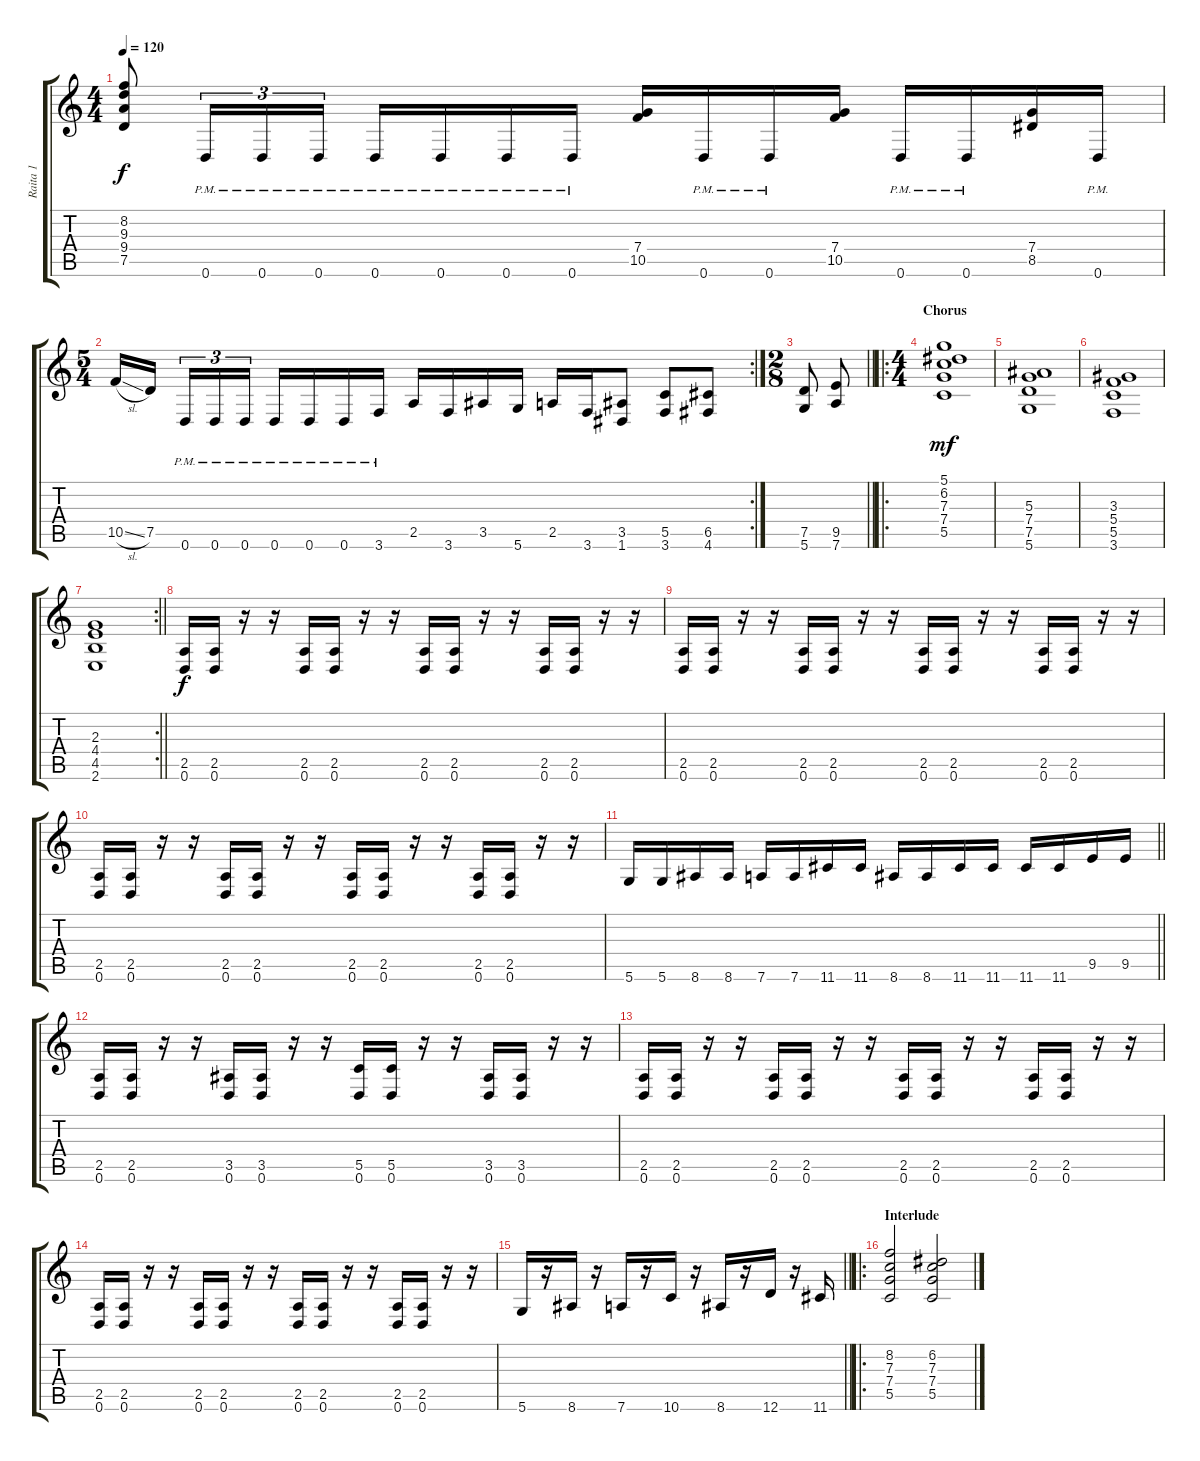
\track ("Raita 1" "Raita 1") {instrument distortionguitar}
\staff {score tabs}
\tuning (D4 A3 F3 C3 G2 D2) {hide}
\ts (4 4)
\tempo 120
\clef g2
\ks c
(8.2 9.3 9.4 7.5).8{dy f} 0.6{pm}.16{tu (3 2)} 0.6{pm}.16{tu (3 2)} 0.6{pm}.16{tu (3 2)} 0.6{pm}.16 0.6{pm}.16 0.6{pm}.16 0.6{pm}.16 (7.4 10.5).16 0.6{pm}.16 0.6{pm}.16 (7.4 10.5).16 0.6{pm}.16 0.6{pm}.16 (7.4 8.5).16 0.6{pm}.16 |
\rc 2
\ts (5 4)
10.5{sl}.16 7.5.16{beam splitsecondary} 0.6{pm}.16{tu (3 2)} 0.6{pm}.16{tu (3 2)} 0.6{pm}.16{tu (3 2)} 0.6{pm}.16 0.6{pm}.16 0.6{pm}.16 3.6{pm}.16 2.5.16 3.6.16 3.5.16 5.6.16 2.5.16 3.6.16 (3.5 1.6).8 (5.5 3.6).8 (6.5 4.6).8 |
\ts (2 8)
\barLineRight lightlight
(7.5 5.6).8 (9.5 7.6).8 |
\ro
\ts (4 4)
\section ("" "Chorus")
(5.1 6.2 7.3 7.4 5.5).1{dy mf} |
(5.3 7.4 7.5 5.6).1 |
(3.3 5.4 5.5 3.6).1 |
\rc 2
\barLineRight lightlight
(2.3 4.4 4.5 2.6).1 |
(2.5 0.6).16{dy f} (2.5 0.6).16 r.16 r.16 (2.5 0.6).16 (2.5 0.6).16 r.16 r.16 (2.5 0.6).16 (2.5 0.6).16 r.16 r.16 (2.5 0.6).16 (2.5 0.6).16 r.16 r.16 |
(2.5 0.6).16 (2.5 0.6).16 r.16 r.16 (2.5 0.6).16 (2.5 0.6).16 r.16 r.16 (2.5 0.6).16 (2.5 0.6).16 r.16 r.16 (2.5 0.6).16 (2.5 0.6).16 r.16 r.16 |
(2.5 0.6).16 (2.5 0.6).16 r.16 r.16 (2.5 0.6).16 (2.5 0.6).16 r.16 r.16 (2.5 0.6).16 (2.5 0.6).16 r.16 r.16 (2.5 0.6).16 (2.5 0.6).16 r.16 r.16 |
\barLineRight lightlight
5.6.16 5.6.16 8.6.16 8.6.16 7.6.16 7.6.16 11.6.16 11.6.16 8.6.16 8.6.16 11.6.16 11.6.16 11.6.16 11.6.16 9.5.16 9.5.16 |
(2.5 0.6).16 (2.5 0.6).16 r.16 r.16 (3.5 0.6).16 (3.5 0.6).16 r.16 r.16 (5.5 0.6).16 (5.5 0.6).16 r.16 r.16 (3.5 0.6).16 (3.5 0.6).16 r.16 r.16 |
(2.5 0.6).16 (2.5 0.6).16 r.16 r.16 (2.5 0.6).16 (2.5 0.6).16 r.16 r.16 (2.5 0.6).16 (2.5 0.6).16 r.16 r.16 (2.5 0.6).16 (2.5 0.6).16 r.16 r.16 |
(2.5 0.6).16 (2.5 0.6).16 r.16 r.16 (2.5 0.6).16 (2.5 0.6).16 r.16 r.16 (2.5 0.6).16 (2.5 0.6).16 r.16 r.16 (2.5 0.6).16 (2.5 0.6).16 r.16 r.16 |
\barLineRight lightlight
5.6.16 r.16 8.6.16 r.16 7.6.16 r.16 10.6.16 r.16 8.6.16 r.16 12.6.16 r.16 11.6.16 |
\ro
\section ("" "Interlude")
(8.2 7.3 7.4 5.5).2 (6.2 7.3 7.4 5.5).2
